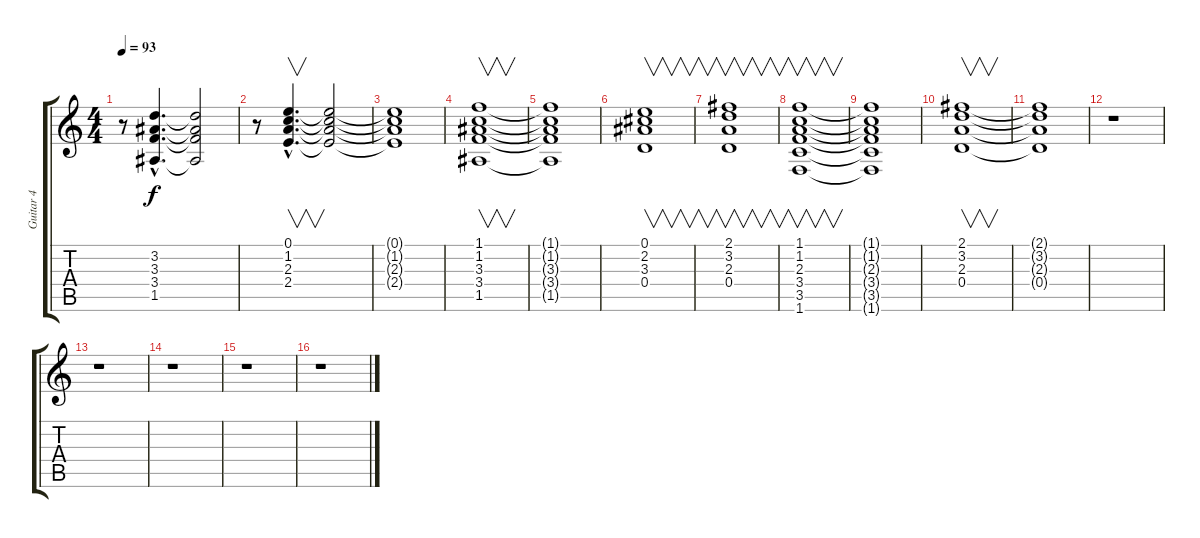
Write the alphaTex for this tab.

\track ("Guitar 4" "Guitar 4") {instrument distortionguitar}
\staff {score tabs}
\tuning (E4 B3 G3 D3 A2 E2) {hide}
\ts (4 4)
\tempo 93
\clef g2
\ks c
r.8{dy f} (3.2{hac} 3.3{hac} 3.4{hac} 1.5{hac}).4{d} (3.2{t} 3.3{t} 3.4{t} 1.5{t}).2 |
r.8 (0.1{hac} 1.2{hac} 2.3{hac} 2.4{hac}).4{v d} (0.1{t} 1.2{t} 2.3{t} 2.4{t}).2 |
(0.1{t} 1.2{t} 2.3{t} 2.4{t}).1 |
(1.1 1.2 3.3 3.4 1.5).1{v} |
(1.1{t} 1.2{t} 3.3{t} 3.4{t} 1.5{t}).1 |
(0.1 2.2 3.3 0.4).1{v} |
(2.1 3.2 2.3 0.4).1{v} |
(1.1 1.2 2.3 3.4 3.5 1.6).1{v} |
(1.1{t} 1.2{t} 2.3{t} 3.4{t} 3.5{t} 1.6{t}).1 |
(2.1 3.2 2.3 0.4).1{v} |
(2.1{t} 3.2{t} 2.3{t} 0.4{t}).1 |
r.1 |
r.1 |
r.1 |
r.1 |
r.1
